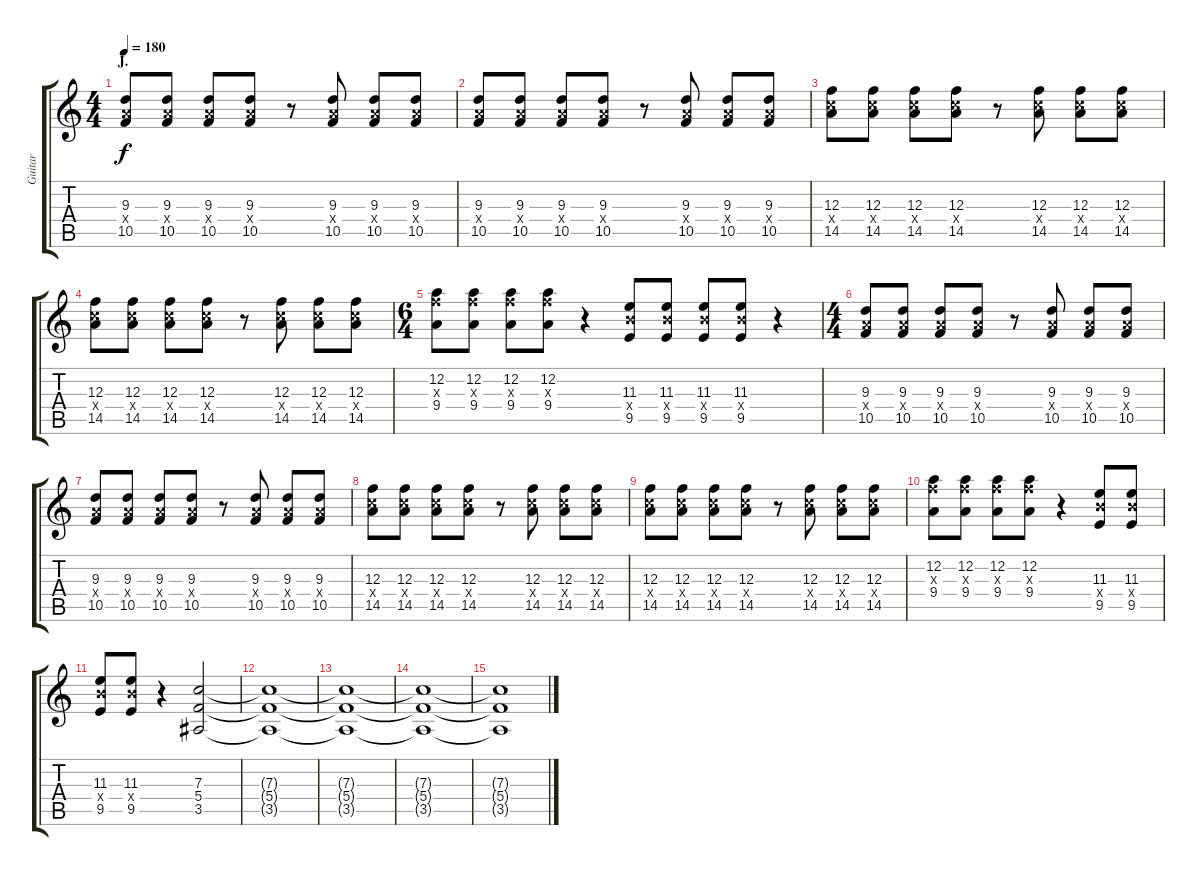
\track ("Guitar" "Guitar") {instrument distortionguitar}
\staff {score tabs}
\tuning (D4 A3 F3 C3 G2 D2) {hide}
\ts (4 4)
\section ("" "J.")
\tempo 180
\clef g2
\ks c
(9.3 9.4{x} 10.5).8{dy f} (9.3 9.4{x} 10.5).8 (9.3 9.4{x} 10.5).8 (9.3 9.4{x} 10.5).8 r.8 (9.3 9.4{x} 10.5).8 (9.3 9.4{x} 10.5).8 (9.3 9.4{x} 10.5).8 |
(9.3 9.4{x} 10.5).8 (9.3 9.4{x} 10.5).8 (9.3 9.4{x} 10.5).8 (9.3 9.4{x} 10.5).8 r.8 (9.3 9.4{x} 10.5).8 (9.3 9.4{x} 10.5).8 (9.3 9.4{x} 10.5).8 |
(12.3 12.4{x} 14.5).8 (12.3 12.4{x} 14.5).8 (12.3 12.4{x} 14.5).8 (12.3 12.4{x} 14.5).8 r.8 (12.3 12.4{x} 14.5).8 (12.3 12.4{x} 14.5).8 (12.3 12.4{x} 14.5).8 |
(12.3 12.4{x} 14.5).8 (12.3 12.4{x} 14.5).8 (12.3 12.4{x} 14.5).8 (12.3 12.4{x} 14.5).8 r.8 (12.3 12.4{x} 14.5).8 (12.3 12.4{x} 14.5).8 (12.3 12.4{x} 14.5).8 |
\ts (6 4)
(12.2 12.3{x} 9.4).8 (12.2 12.3{x} 9.4).8 (12.2 12.3{x} 9.4).8 (12.2 12.3{x} 9.4).8 r.4 (11.3 11.4{x} 9.5).8 (11.3 11.4{x} 9.5).8 (11.3 11.4{x} 9.5).8 (11.3 11.4{x} 9.5).8 r.4 |
\ts (4 4)
(9.3 9.4{x} 10.5).8 (9.3 9.4{x} 10.5).8 (9.3 9.4{x} 10.5).8 (9.3 9.4{x} 10.5).8 r.8 (9.3 9.4{x} 10.5).8 (9.3 9.4{x} 10.5).8 (9.3 9.4{x} 10.5).8 |
(9.3 9.4{x} 10.5).8 (9.3 9.4{x} 10.5).8 (9.3 9.4{x} 10.5).8 (9.3 9.4{x} 10.5).8 r.8 (9.3 9.4{x} 10.5).8 (9.3 9.4{x} 10.5).8 (9.3 9.4{x} 10.5).8 |
(12.3 12.4{x} 14.5).8 (12.3 12.4{x} 14.5).8 (12.3 12.4{x} 14.5).8 (12.3 12.4{x} 14.5).8 r.8 (12.3 12.4{x} 14.5).8 (12.3 12.4{x} 14.5).8 (12.3 12.4{x} 14.5).8 |
(12.3 12.4{x} 14.5).8 (12.3 12.4{x} 14.5).8 (12.3 12.4{x} 14.5).8 (12.3 12.4{x} 14.5).8 r.8 (12.3 12.4{x} 14.5).8 (12.3 12.4{x} 14.5).8 (12.3 12.4{x} 14.5).8 |
(12.2 12.3{x} 9.4).8 (12.2 12.3{x} 9.4).8 (12.2 12.3{x} 9.4).8 (12.2 12.3{x} 9.4).8 r.4 (11.3 11.4{x} 9.5).8 (11.3 11.4{x} 9.5).8 |
(11.3 11.4{x} 9.5).8 (11.3 11.4{x} 9.5).8 r.4 (7.3 5.4 3.5).2 |
(7.3{t} 5.4{t} 3.5{t}).1 |
(7.3{t} 5.4{t} 3.5{t}).1 |
(7.3{t} 5.4{t} 3.5{t}).1 |
(7.3{t} 5.4{t} 3.5{t}).1
